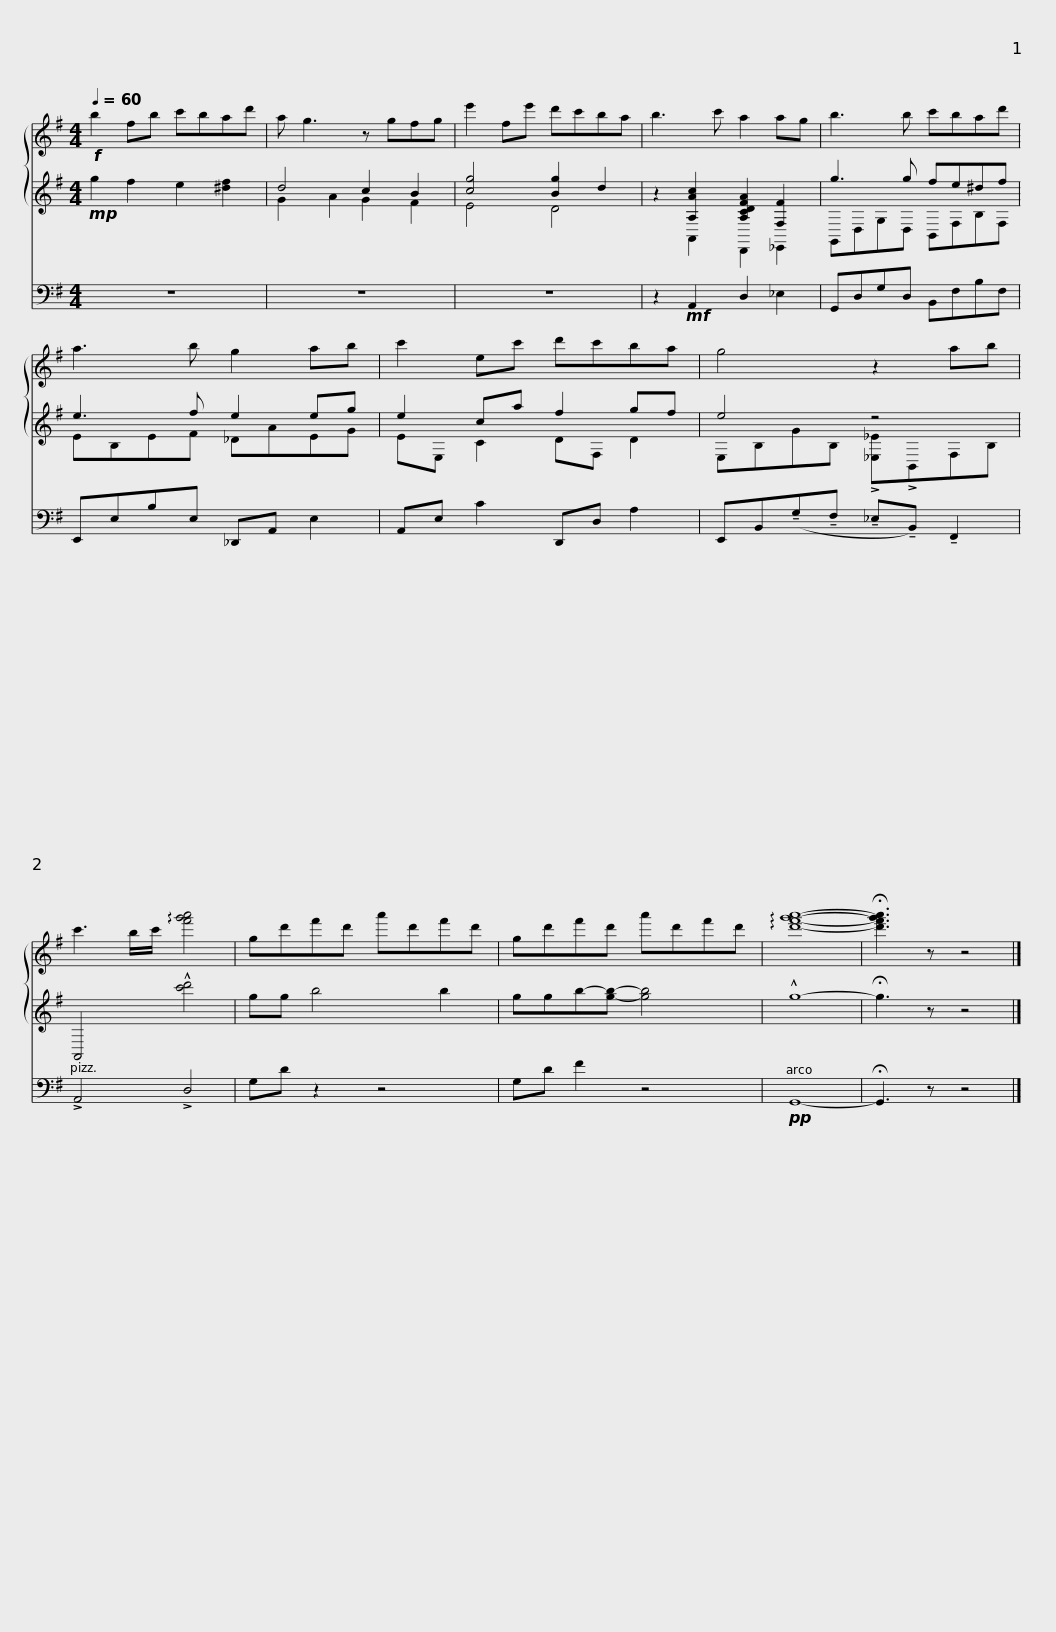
X:1
%%score { 1 ( 2 3 ) } 4
L:1/8
Q:1/4=60
M:4/4
I:linebreak $
K:G
V:1 treble
V:2 treble
V:3 treble
V:4 bass
V:1
!f! b2 fb c'bad' | a g3 z gfg | e'2 fe' d'c'ba | b3 c' a2 ag | b3 b c'bad' | %5
 a3 b g2 ab |$ c'2 ec' d'c'ba | g4 z2 ab | c'3 b/c'/ !arpeggio![f'g'a']4 | gd'f'd' a'd'f'd' | %10
 gd'f'd' a'd'f'd' | !arpeggio![d'f'g'a']8- | !fermata![d'f'g'a']3 z z4 |] %13
V:2
!mp! g2 f2 e2 [^df]2 | d4 c2 B2 | [cg]4 [Bg]2 d2 | z2 [A,Ac]2 [A,CDFA]2 [F,F]2 | g3 g fe^df | %5
 e3 f e2 eg |$ e2 ca f2 gf | e4 z4 | A,,4 !^![c'd']4 | gg b4 b2 | %10
 ggb-[gb]- [gb]4 | !^!g8- | !fermata!g3 z z4 |] %13
V:3
 x8 | G2 A2 G2 F2 | E4 D4 | z2 A,,2 D,,2 _E,,2 | G,,D,G,D, B,,F,B,F, | %5
 EB,EF _DAEG |$ EE, C2 DF, D2 | E,B,GB, !>![_E,_E]!>!B,,F,B, | x8 | x8 | %10
 x8 | x8 | x8 |] %13
V:4
 z8 | z8 | z8 | z2!mf! A,,2 D,2 _E,2 | G,,D,G,D, B,,F,B,F, | %5
 E,,E,B,E, _D,,A,, E,2 |$ A,,E, C2 D,,D, A,2 | E,,B,,(!tenuto!G,!tenuto!F, !tenuto!_E,!tenuto!B,,) !tenuto!F,,2 | !>!A,,4 !>!D,4 | G,D z2 z4 | %10
 G,D F2 z4 |!pp! G,,8- | !fermata!G,,3 z z4 |] %13
